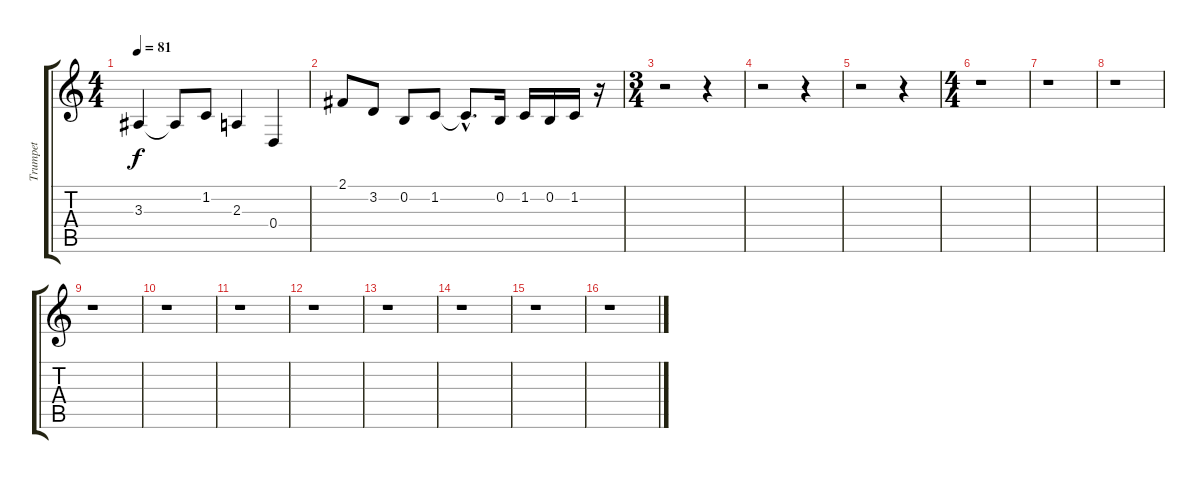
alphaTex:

\track ("Trumpet" "Trumpet") {instrument trumpet}
\staff {score tabs}
\tuning (E4 B3 G3 D3 A2 E2) {hide}
\ts (4 4)
\tempo 81
\clef g2
\ks c
3.3.4{dy f} 3.3{t}.8 1.2.8 2.3.4 0.4.4 |
2.1.8 3.2.8 0.2.8 1.2.8 1.2{hac t}.8{d} 0.2.16 1.2.16 0.2.16 1.2.16 r.16 |
\ts (3 4)
r.2 r.4 |
r.2 r.4 |
r.2 r.4 |
\ts (4 4)
r.1 |
r.1 |
r.1 |
r.1 |
r.1 |
r.1 |
r.1 |
r.1 |
r.1 |
r.1 |
r.1
